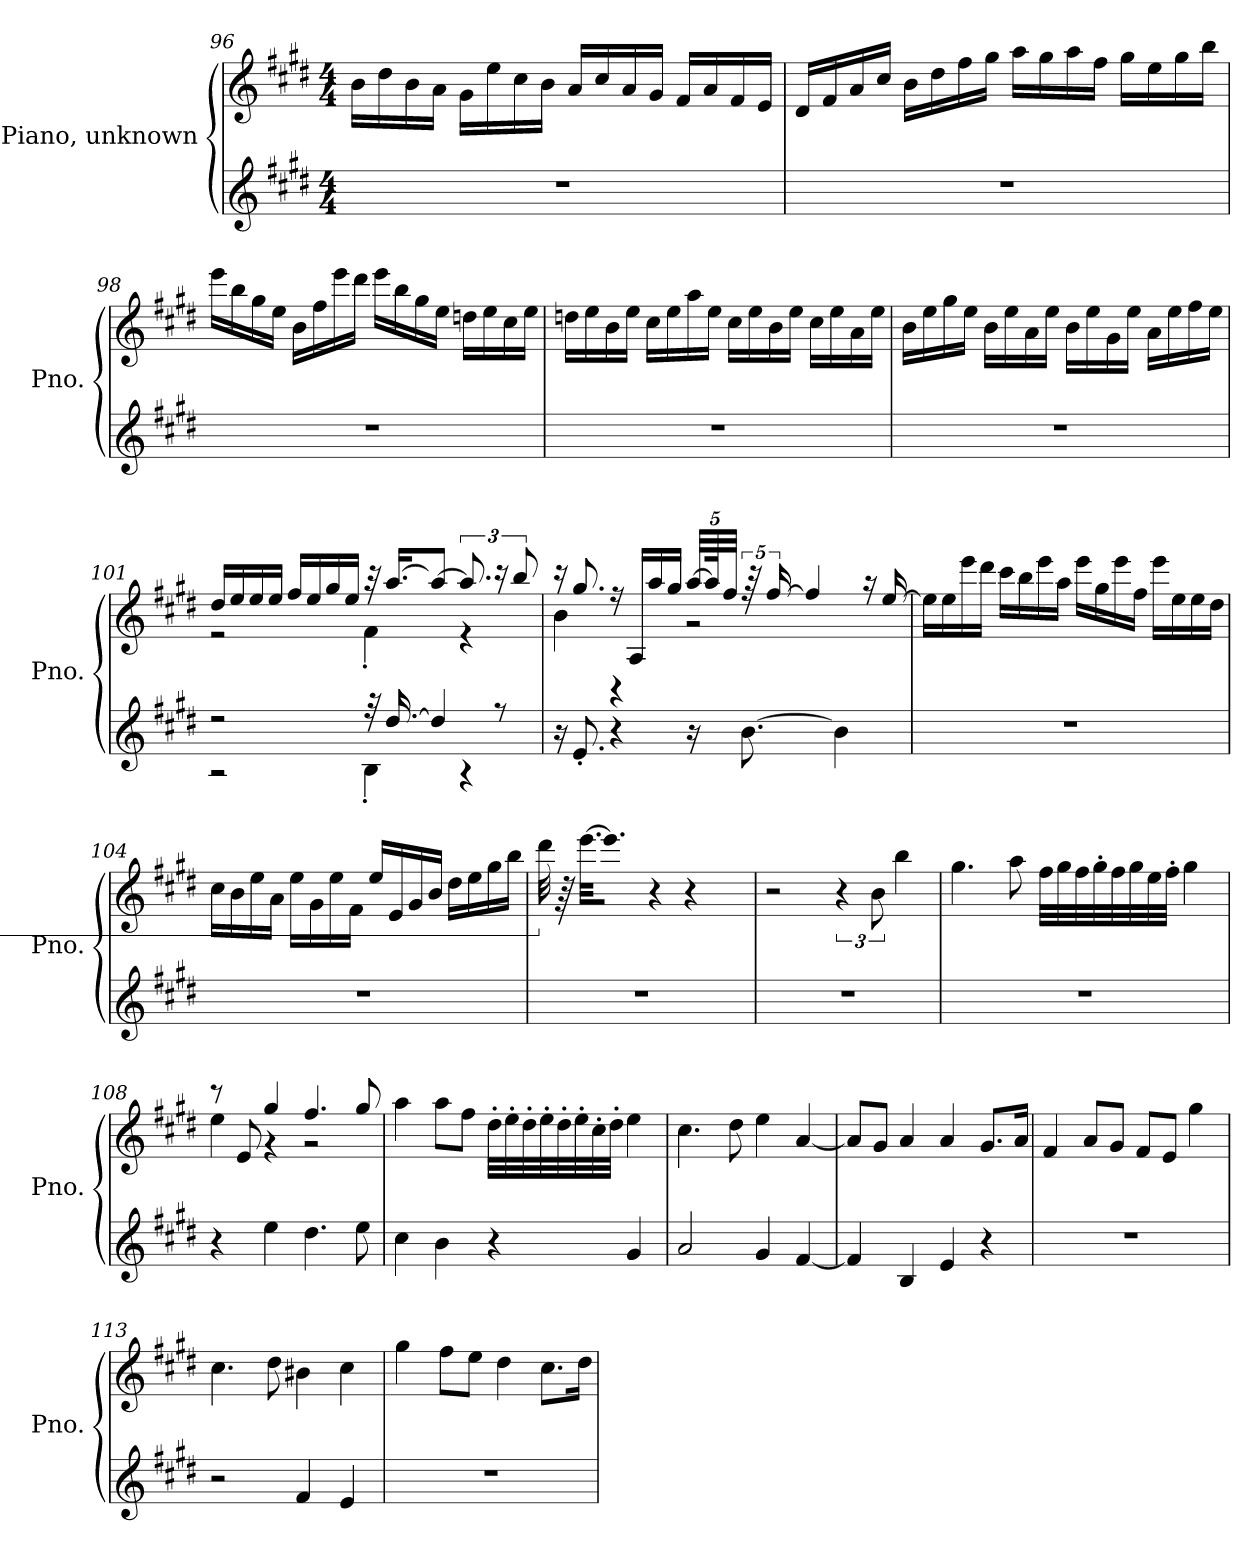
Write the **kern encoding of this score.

**kern	**kern
*part1	*part1
*staff2	*staff1
*I"Piano, unknown	*
*I'Pno.	*
!!LO:LB:g=z
*clefG2	*clefG2
*k[f#c#g#d#]	*k[f#c#g#d#]
*M4/4	*M4/4
=96	=96
1r	16b\LL
.	16dd#\
.	16b\
.	16a\JJ
.	16g#\LL
.	16ee\
.	16cc#\
.	16b\JJ
.	16a/LL
.	16cc#/
.	16a/
.	16g#/JJ
.	16f#/LL
.	16a/
.	16f#/
.	16e/JJ
=97	=97
1r	16d#/LL
.	16f#/
.	16a/
.	16cc#/JJ
.	16b\LL
.	16dd#\
.	16ff#\
.	16gg#\JJ
.	16aa\LL
.	16gg#\
.	16aa\
.	16ff#\JJ
.	16gg#\LL
.	16ee\
.	16gg#\
.	16bb\JJ
!!LO:PB:g=z
=98	=98
1r	16eee\LL
.	16bb\
.	16gg#\
.	16ee\JJ
.	16b\LL
.	16ff#\
.	16eee\
.	16ddd#\JJ
.	16eee\LL
.	16bb\
.	16gg#\
.	16ee\JJ
.	16ddn\LL
.	16ee\
.	16cc#\
.	16ee\JJ
=99	=99
1r	16ddn\LL
.	16ee\
.	16b\
.	16ee\JJ
.	16cc#\LL
.	16ee\
.	16aa\
.	16ee\JJ
.	16cc#\LL
.	16ee\
.	16b\
.	16ee\JJ
.	16cc#\LL
.	16ee\
.	16a\
.	16ee\JJ
!!LO:LB:g=z
=100	=100
1r	16b\LL
.	16ee\
.	16gg#\
.	16ee\JJ
.	16b\LL
.	16ee\
.	16a\
.	16ee\JJ
.	16b\LL
.	16ee\
.	16g#\
.	16ee\JJ
.	16a\LL
.	16ee\
.	16ff#\
.	16ee\JJ
=101	=101
*^	*^
2r	2r	16dd#/LL	2r
.	.	16ee/	.
.	.	16ee/	.
.	.	16ee/JJ	.
.	.	16ff#/LL	.
.	.	16ee/	.
.	.	16gg#/	.
.	.	16ee/JJ	.
32r	4B'\	32r	4f#'\
[16.dd#/	.	[16.aa/KL	.
4dd#/]	.	8aa/J_	.
.	4r	12.aa/]	4r
8r	.	24r	.
.	.	12bb/	.
*v	*v	*	*
!!LO:LB:g=z	!!
=102	=102	=102
16r	16r	4b\
8.e'/	8.gg#/	.
4r	16r	4r
.	16A/LL	.
.	16aa/	.
.	16gg#/JJ	.
16r	[40aa/LLL	2r
.	80aa/K]	.
.	40ff#/JJJ	.
[8.b\	80r	.
.	[20ff#/	.
.	4ff#/]	.
4b\]	.	.
.	16r	.
.	[16ee/	.
*	*v	*v
=103	=103
1r	16ee\LL]
.	16ee\
.	16eee\
.	16ddd#\JJ
.	16ccc#\LL
.	16bb\
.	16eee\
.	16aa\JJ
.	16eee\LL
.	16gg#\
.	16eee\
.	16ff#\JJ
.	16eee\LL
.	16ee\
.	16ee\
.	16dd#\JJ
!!LO:LB:g=z
=104	=104
1r	16cc#\LL
.	16b\
.	16ee\
.	16a\JJ
.	16ee\LL
.	16g#\
.	16ee\
.	16f#\JJ
.	16ee/LL
.	16e/
.	16g#/
.	16b/JJ
.	16dd#\LL
.	16ee\
.	16gg#\
.	16bb\JJ
=105	=105
1r	48ddd#\
.	96r
.	[48.eee\KKL
.	8.eee\J]
.	4r
.	2r
=106	=106
1r	2r
.	6r
.	12b\
.	4bb\
=107	=107
1r	4.gg#\
.	8aa\
.	32ff#\LLL
.	32gg#\
.	32ff#\
.	32gg#'\
.	32ff#\
.	32gg#\
.	32ee\
.	32ff#'\JJJ
.	4gg#\
!!LO:LB:g=z
=108	=108
*	*^
4r	8r	4ee\
.	8e/	.
4ee\	4gg#/	4r
4.dd#\	4.ff#/	2r
8ee\	8gg#/	.
*	*v	*v
=109	=109
4cc#\	4aa\
4b\	8aa\L
.	8ff#\J
4r	32dd#'\LLL
.	32ee'\
.	32dd#'\
.	32ee'\
.	32dd#'\
.	32ee'\
.	32cc#'\
.	32dd#'\JJJ
4g#/	4ee\
=110	=110
2a/	4.cc#\
.	8dd#\
4g#/	4ee\
[4f#/	[4a/
=111	=111
4f#/]	8a/L]
.	8g#/J
4B/	4a/
4e/	4a/
4r	8.g#/L
.	16a/Jk
=112	=112
1r	4f#/
.	8a/L
.	8g#/J
.	8f#/L
.	8e/J
.	4gg#\
!!LO:LB:g=z
=113	=113
2r	4.cc#\
.	8dd#\
4f#/	4b#X\
4e/	4cc#\
=114	=114
1r	4gg#\
.	8ff#\L
.	8ee\J
.	4dd#\
.	8.cc#\L
.	16dd#\Jk
=	=
*-	*-
